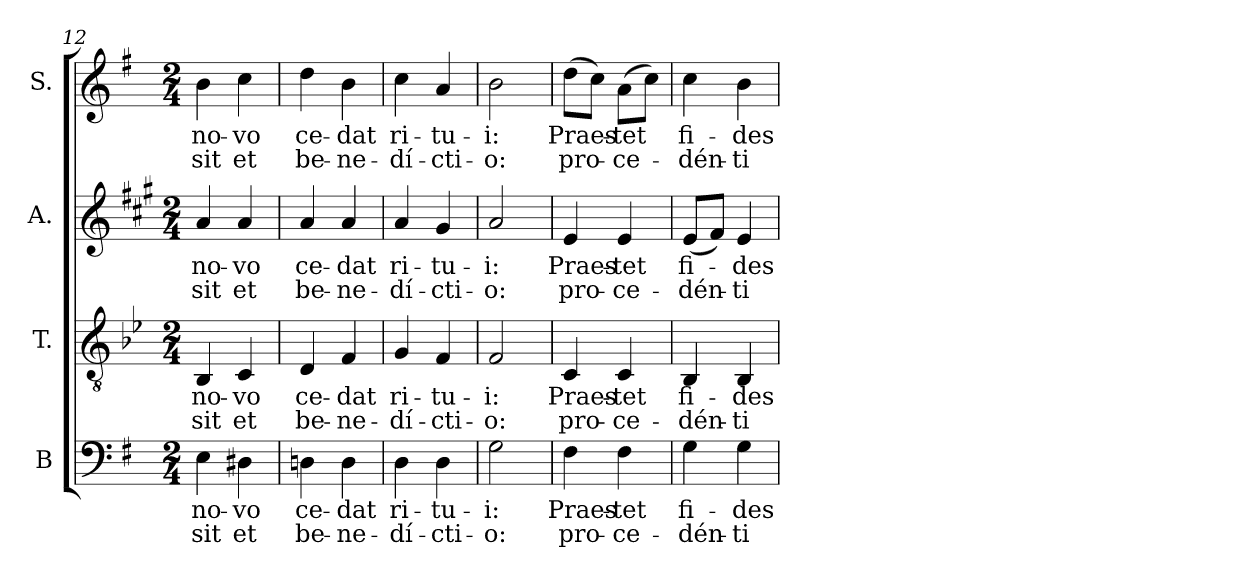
**kern	**text	**text	**kern	**text	**text	**kern	**text	**text	**kern	**text	**text
*part4	*part4	*part4	*part3	*part3	*part3	*part2	*part2	*part2	*part1	*part1	*part1
*staff4	*staff4	*staff4	*staff3	*staff3	*staff3	*staff2	*staff2	*staff2	*staff1	*staff1	*staff1
*I"B	*	*	*I"T.	*	*	*I"A.	*	*	*I"S.	*	*
*clefF4	*	*	*clefGv2	*	*	*clefG2	*	*	*clefG2	*	*
*	*	*	*ITrd2c3	*	*	*ITrd1c2	*	*	*	*	*
*k[f#]	*	*	*k[f#]	*	*	*k[f#]	*	*	*k[f#]	*	*
*G:	*	*	*G:	*	*	*G:	*	*	*G:	*	*
*M2/4	*	*	*M2/4	*	*	*M2/4	*	*	*M2/4	*	*
=12	=12	=12	=12	=12	=12	=12	=12	=12	=12	=12	=12
!	!LO:LY:b:color=#000000	!LO:LY:b:color=#000000	!	!	!	!	!	!	!	!	!
!	!	!	!	!LO:LY:b:color=#000000	!LO:LY:b:color=#000000	!	!	!	!	!	!
!	!	!	!	!	!	!	!LO:LY:b:color=#000000	!LO:LY:b:color=#000000	!	!	!
!	!	!	!	!	!	!	!	!	!	!LO:LY:b:color=#000000	!LO:LY:b:color=#000000
4Ei\	no-	sit	4GGi/	no-	sit	4gi/	no-	sit	4bi\	no-	sit
!	!LO:LY:b:color=#000000	!LO:LY:b:color=#000000	!	!	!	!	!	!	!	!	!
!	!	!	!	!LO:LY:b:color=#000000	!LO:LY:b:color=#000000	!	!	!	!	!	!
!	!	!	!	!	!	!	!LO:LY:b:color=#000000	!LO:LY:b:color=#000000	!	!	!
!	!	!	!	!	!	!	!	!	!	!LO:LY:b:color=#000000	!LO:LY:b:color=#000000
4D#Xi\	-vo	et	4AAi/	-vo	et	4gi/	-vo	et	4cci\	-vo	et
=13	=13	=13	=13	=13	=13	=13	=13	=13	=13	=13	=13
!	!LO:LY:b:color=#000000	!LO:LY:b:color=#000000	!	!	!	!	!	!	!	!	!
!	!	!	!	!LO:LY:b:color=#000000	!LO:LY:b:color=#000000	!	!	!	!	!	!
!	!	!	!	!	!	!	!LO:LY:b:color=#000000	!LO:LY:b:color=#000000	!	!	!
!	!	!	!	!	!	!	!	!	!	!LO:LY:b:color=#000000	!LO:LY:b:color=#000000
4Dni\	ce-	be-	4BBi/	ce-	be-	4gi/	ce-	be-	4ddi\	ce-	be-
!	!LO:LY:b:color=#000000	!LO:LY:b:color=#000000	!	!	!	!	!	!	!	!	!
!	!	!	!	!LO:LY:b:color=#000000	!LO:LY:b:color=#000000	!	!	!	!	!	!
!	!	!	!	!	!	!	!LO:LY:b:color=#000000	!LO:LY:b:color=#000000	!	!	!
!	!	!	!	!	!	!	!	!	!	!LO:LY:b:color=#000000	!LO:LY:b:color=#000000
4Di\	-dat	-ne-	4Di/	-dat	-ne-	4gi/	-dat	-ne-	4bi\	-dat	-ne-
=14	=14	=14	=14	=14	=14	=14	=14	=14	=14	=14	=14
!	!LO:LY:b:color=#000000	!LO:LY:b:color=#000000	!	!	!	!	!	!	!	!	!
!	!	!	!	!LO:LY:b:color=#000000	!LO:LY:b:color=#000000	!	!	!	!	!	!
!	!	!	!	!	!	!	!LO:LY:b:color=#000000	!LO:LY:b:color=#000000	!	!	!
!	!	!	!	!	!	!	!	!	!	!LO:LY:b:color=#000000	!LO:LY:b:color=#000000
4Di\	ri-	-dí-	4Ei/	ri-	-dí-	4gi/	ri-	-dí-	4cci\	ri-	-dí-
!	!LO:LY:b:color=#000000	!LO:LY:b:color=#000000	!	!	!	!	!	!	!	!	!
!	!	!	!	!LO:LY:b:color=#000000	!LO:LY:b:color=#000000	!	!	!	!	!	!
!	!	!	!	!	!	!	!LO:LY:b:color=#000000	!LO:LY:b:color=#000000	!	!	!
!	!	!	!	!	!	!	!	!	!	!LO:LY:b:color=#000000	!LO:LY:b:color=#000000
4Di\	-tu-	-cti-	4Di/	-tu-	-cti-	4f#i/	-tu-	-cti-	4ai/	-tu-	-cti-
=15	=15	=15	=15	=15	=15	=15	=15	=15	=15	=15	=15
!	!LO:LY:b:color=#000000	!LO:LY:b:color=#000000	!	!	!	!	!	!	!	!	!
!	!	!	!	!LO:LY:b:color=#000000	!LO:LY:b:color=#000000	!	!	!	!	!	!
!	!	!	!	!	!	!	!LO:LY:b:color=#000000	!LO:LY:b:color=#000000	!	!	!
!	!	!	!	!	!	!	!	!	!	!LO:LY:b:color=#000000	!LO:LY:b:color=#000000
2Gi\	-i:	-o:	2Di/	-i:	-o:	2gi/	-i:	-o:	2bi\	-i:	-o:
=16	=16	=16	=16	=16	=16	=16	=16	=16	=16	=16	=16
!	!LO:LY:b:color=#000000	!LO:LY:b:color=#000000	!	!	!	!	!	!	!	!	!
!	!	!	!	!LO:LY:b:color=#000000	!LO:LY:b:color=#000000	!	!	!	!	!	!
!	!	!	!	!	!	!	!LO:LY:b:color=#000000	!LO:LY:b:color=#000000	!	!	!
!	!	!	!	!	!	!	!	!	!	!LO:LY:b:color=#000000	!LO:LY:b:color=#000000
4F#i\	Praes-	pro-	4AAi/	Praes-	pro-	4di/	Praes-	pro-	(8ddi\L	Praes-	pro-
.	.	.	.	.	.	.	.	.	8cci\J)	.	.
!	!LO:LY:b:color=#000000	!LO:LY:b:color=#000000	!	!	!	!	!	!	!	!	!
!	!	!	!	!LO:LY:b:color=#000000	!LO:LY:b:color=#000000	!	!	!	!	!	!
!	!	!	!	!	!	!	!LO:LY:b:color=#000000	!LO:LY:b:color=#000000	!	!	!
!	!	!	!	!	!	!	!	!	!	!LO:LY:b:color=#000000	!LO:LY:b:color=#000000
4F#i\	-tet	-ce-	4AAi/	-tet	-ce-	4di/	-tet	-ce-	(8ai\L	-tet	-ce-
.	.	.	.	.	.	.	.	.	8cci\J)	.	.
=17	=17	=17	=17	=17	=17	=17	=17	=17	=17	=17	=17
!	!LO:LY:b:color=#000000	!LO:LY:b:color=#000000	!	!	!	!	!	!	!	!	!
!	!	!	!	!LO:LY:b:color=#000000	!LO:LY:b:color=#000000	!	!	!	!	!	!
!	!	!	!	!	!	!	!LO:LY:b:color=#000000	!LO:LY:b:color=#000000	!	!	!
!	!	!	!	!	!	!	!	!	!	!LO:LY:b:color=#000000	!LO:LY:b:color=#000000
4Gi\	fi-	-dén-	4GGi/	fi-	-dén-	(8di/L	fi-	-dén-	4cci\	fi-	-dén-
.	.	.	.	.	.	8ei/J)	.	.	.	.	.
!	!LO:LY:b:color=#000000	!LO:LY:b:color=#000000	!	!	!	!	!	!	!	!	!
!	!	!	!	!LO:LY:b:color=#000000	!LO:LY:b:color=#000000	!	!	!	!	!	!
!	!	!	!	!	!	!	!LO:LY:b:color=#000000	!LO:LY:b:color=#000000	!	!	!
!	!	!	!	!	!	!	!	!	!	!LO:LY:b:color=#000000	!LO:LY:b:color=#000000
4Gi\	-des	-ti	4GGi/	-des	-ti	4di/	-des	-ti	4bi\	-des	-ti
=	=	=	=	=	=	=	=	=	=	=	=
*-	*-	*-	*-	*-	*-	*-	*-	*-	*-	*-	*-
